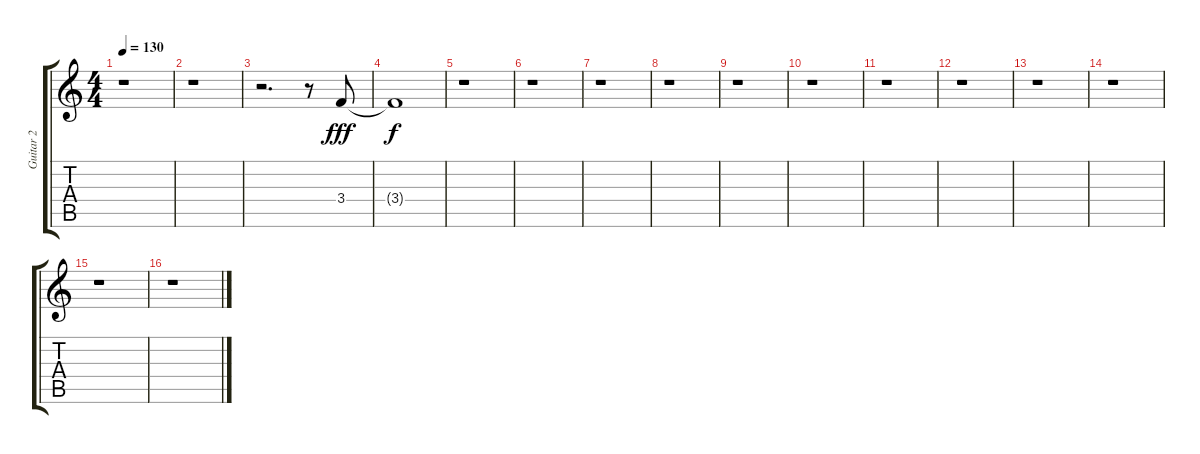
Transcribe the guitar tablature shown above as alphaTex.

\track ("Guitar 2" "Guitar 2") {instrument overdrivenguitar}
\staff {score tabs}
\tuning (E4 B3 G3 D3 A2 E2) {hide}
\ts (4 4)
\tempo 130
\clef g2
\ks c
r.1{dy fff} |
r.1 |
r.2{d} r.8 3.4.8 |
3.4{t}.1{dy f} |
r.1 |
r.1 |
r.1 |
r.1 |
r.1 |
r.1 |
r.1 |
r.1 |
r.1 |
r.1 |
r.1 |
r.1
